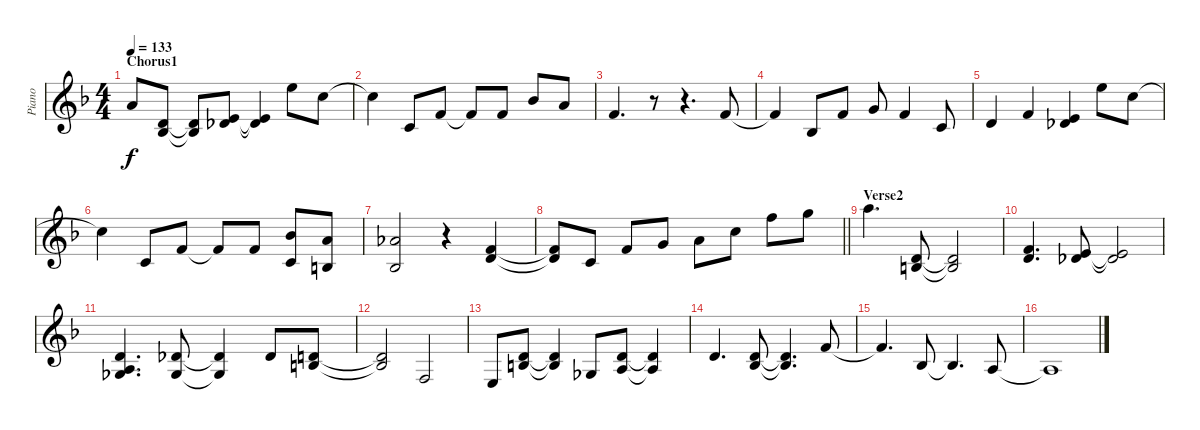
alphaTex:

\track ("Piano" "Piano") {instrument electricpiano1}
\staff {score}
\tuning (E5 B4 G4 D4 A3 E3) {hide}
\ts (4 4)
\section ("" "Chorus1")
\tempo 133
\clef g2
\ks f
2.3.8{dy f} (0.4 1.5).8 (0.4{t} 1.5{t}).8 (2.4 4.5).8 (2.4{t} 4.5{t}).4 0.1.8 1.2.8 |
1.2{t}.4 3.5.8 3.4.8 3.4{t}.8 3.4.8 3.3.8 2.3.8 |
3.4.4{d} r.8 r.4{d} 3.4.8 |
3.4{t}.4 1.5.8 3.4.8 0.3.8 3.4.4 3.5.8 |
0.4.4 3.4.4 (2.4 4.5).4 0.1.8 1.2.8 |
1.2{t}.4 3.5.8 3.4.8 3.4{t}.8 3.4.8 (3.3 3.5).8 (2.3 2.5).8 |
(1.3 1.5).2 r.4 (3.4 5.5).4 |
\barLineRight lightlight
(3.4{t} 5.5{t}).8 3.5.8 3.4.8 0.3.8 2.3.8 1.2.8 1.1.8 3.1.8 |
\section ("" "Verse2")
5.1.4{d} (0.4 2.5).8 (0.4{t} 2.5{t}).2 |
(0.4 8.5).4{d} (2.4 4.5).8 (2.4{t} 4.5{t}).2 |
(0.4 0.5 2.6).4{d} (4.5 2.6).8 (4.5{t} 2.6{t}).4 4.5.8 (0.4 2.5).8 |
(0.4{t} 2.5{t}).2 1.6.2 |
0.6.8 (0.4 2.5).8 (0.4{t} 2.5{t}).4 2.6.8 (0.4 0.5).8 (0.4{t} 0.5{t}).4 |
0.4.4{d} (0.4 1.5).8 (0.4{t} 1.5{t}).4{d} 3.4.8 |
3.4{t}.4{d} 1.5.8 1.5{t}.4{d} 0.5.8 |
0.5{t}.1
